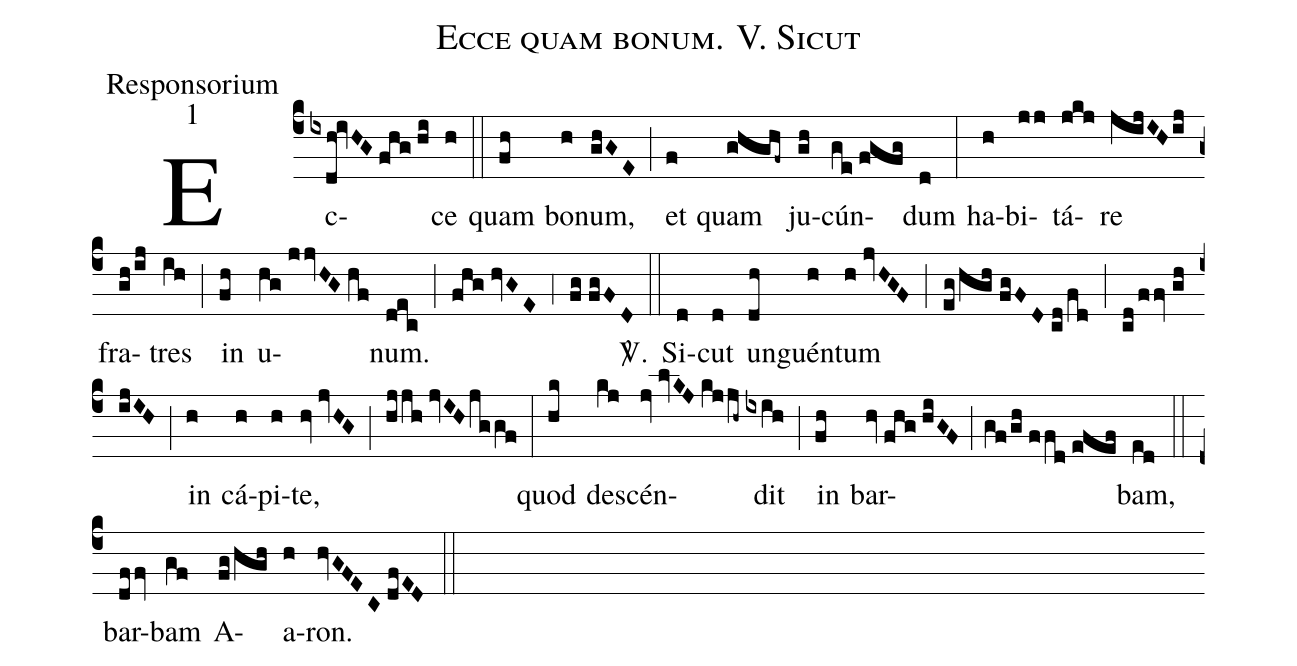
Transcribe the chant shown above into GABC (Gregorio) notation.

name:Ecce quam bonum. V. Sicut;
office-part:Responsorium;
mode:1;
%%
(c4) Ec(ixdh!ivHG//fhg//hi)ce(h) (::) quam(fh) bo(h)num,(ghGE) (;) et(f) quam(ghghf~) ju(gh)cún(ge//fgfg)dum(d) (:) ha(h)bi(jj)tá(jkj)re(jijIH/ij) fra(gh/ij)tres(ih) (;) in(fh) u(hg//jjvHG//hf)num.(dec) (;) (fhg//hvGE) (;4) (fg//fgFD) <sp>V/</sp>.(::) Si(d)cut(d) un(dh)guén(h)tum(h//jvHGF) (;) (eg/hgh//fgFD//cd/fd) (;) (cd/ffv//gh/ijIH) (;) in(h) cá(h)pi(h)te,(hv//jvHG) (;) (hjjh//jvIH/jggf) (:) quod(hk) de(kj)scén(jv//lvKJ//kjjh~)dit(ixih) (;) in(fh) bar(hv//fhg//hiGF;gf/gh//ffd//efef)bam,(ed) (::) bar(dffv)bam(gf) A(fg/hgh)a(h)ron.(hvGFEC//dfED) (::)
